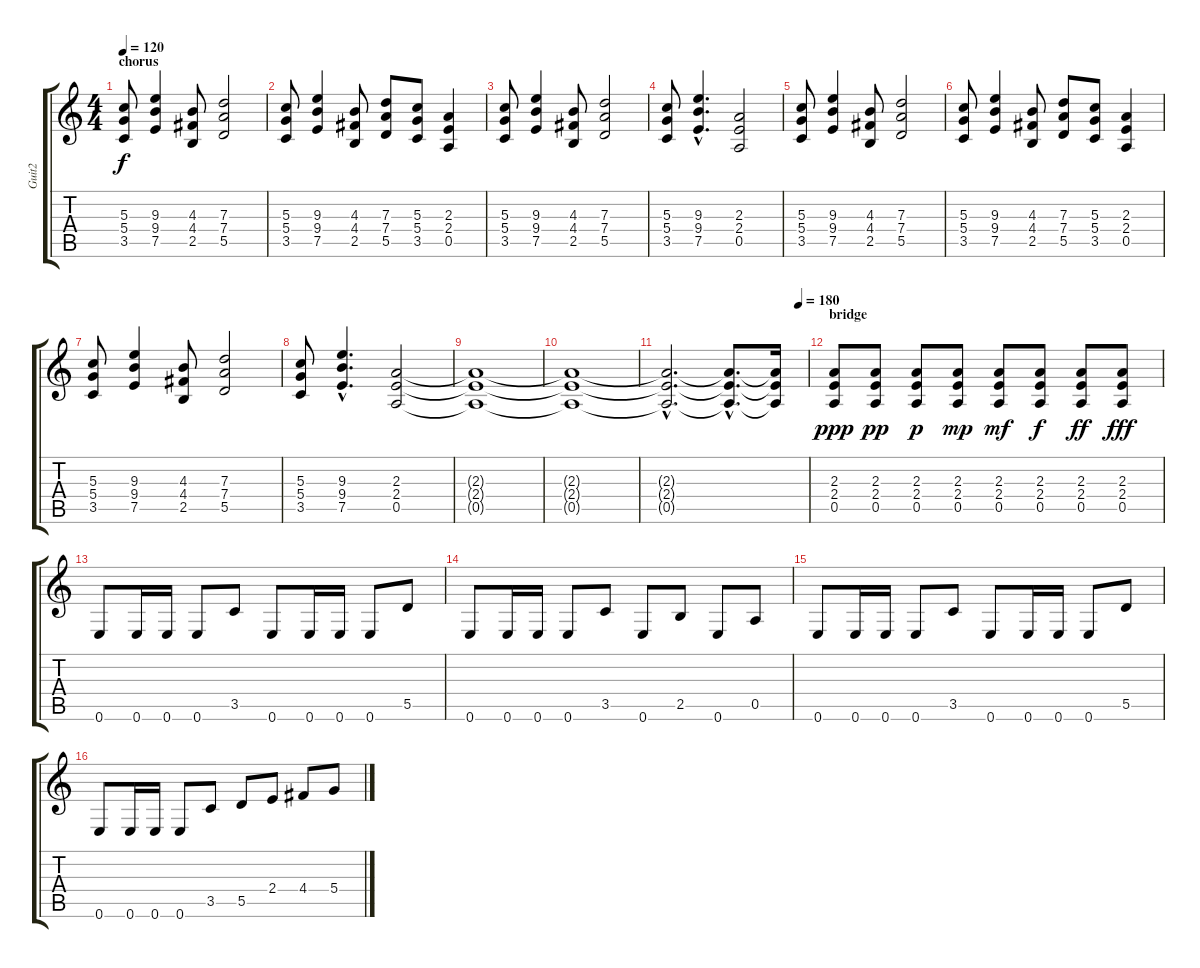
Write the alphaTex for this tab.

\track ("Guit2" "Guit2") {instrument electricguitarclean}
\staff {score tabs}
\tuning (E4 B3 G3 D3 A2 E2) {hide}
\ts (4 4)
\section ("" "chorus")
\tempo 120
\clef g2
\ks c
(5.3 5.4 3.5).8{dy f instrument overdrivenguitar} (9.3 9.4 7.5).4 (4.3 4.4 2.5).8 (7.3 7.4 5.5).2 |
(5.3 5.4 3.5).8 (9.3 9.4 7.5).4 (4.3 4.4 2.5).8 (7.3 7.4 5.5).8 (5.3 5.4 3.5).8 (2.3 2.4 0.5).4 |
(5.3 5.4 3.5).8 (9.3 9.4 7.5).4 (4.3 4.4 2.5).8 (7.3 7.4 5.5).2 |
(5.3 5.4 3.5).8 (9.3{hac} 9.4{hac} 7.5{hac}).4{d} (2.3 2.4 0.5).2 |
(5.3 5.4 3.5).8{instrument overdrivenguitar} (9.3 9.4 7.5).4 (4.3 4.4 2.5).8 (7.3 7.4 5.5).2 |
(5.3 5.4 3.5).8 (9.3 9.4 7.5).4 (4.3 4.4 2.5).8 (7.3 7.4 5.5).8 (5.3 5.4 3.5).8 (2.3 2.4 0.5).4 |
(5.3 5.4 3.5).8 (9.3 9.4 7.5).4 (4.3 4.4 2.5).8 (7.3 7.4 5.5).2 |
(5.3 5.4 3.5).8 (9.3{hac} 9.4{hac} 7.5{hac}).4{d} (2.3 2.4 0.5).2 |
(2.3{t} 2.4{t} 0.5{t}).1 |
(2.3{t} 2.4{t} 0.5{t}).1 |
\tempo (180 0.9375)
(2.3{hac t} 2.4{hac t} 0.5{hac t}).2{d} (2.3{hac t} 2.4{hac t} 0.5{hac t}).8{d} (2.3{t} 2.4{t} 0.5{t}).16 |
\section ("" "bridge")
(2.3 2.4 0.5).8{dy ppp} (2.3 2.4 0.5).8{dy pp} (2.3 2.4 0.5).8{dy p} (2.3 2.4 0.5).8{dy mp} (2.3 2.4 0.5).8{dy mf} (2.3 2.4 0.5).8{dy f} (2.3 2.4 0.5).8{dy ff} (2.3 2.4 0.5).8{dy fff} |
0.6.8 0.6.16 0.6.16 0.6.8 3.5.8 0.6.8 0.6.16 0.6.16 0.6.8 5.5.8 |
0.6.8 0.6.16 0.6.16 0.6.8 3.5.8 0.6.8 2.5.8 0.6.8 0.5.8 |
0.6.8 0.6.16 0.6.16 0.6.8 3.5.8 0.6.8 0.6.16 0.6.16 0.6.8 5.5.8 |
0.6.8 0.6.16 0.6.16 0.6.8 3.5.8 5.5.8 2.4.8 4.4.8 5.4.8
